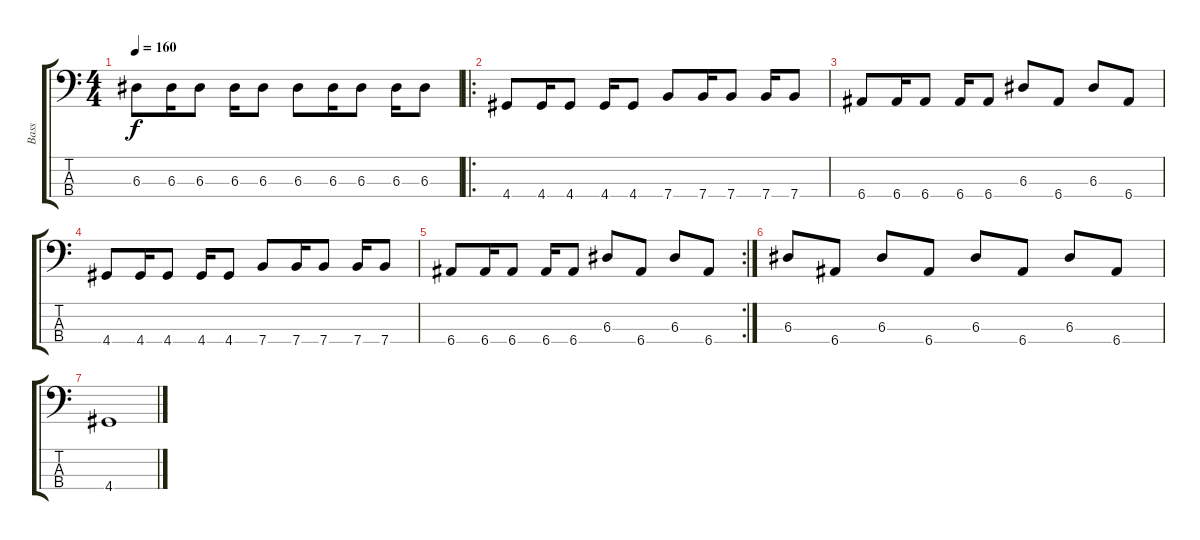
\track ("Bass" "Bass") {instrument electricbasspick}
\staff {score tabs}
\tuning (G2 D2 A1 E1) {hide}
\ts (4 4)
\tempo 160
\clef f4
\ks c
6.3.8{dy f} 6.3.16 6.3.8 6.3.16 6.3.8 6.3.8 6.3.16 6.3.8 6.3.16 6.3.8 |
\ro
4.4.8 4.4.16 4.4.8 4.4.16 4.4.8 7.4.8 7.4.16 7.4.8 7.4.16 7.4.8 |
6.4.8 6.4.16 6.4.8 6.4.16 6.4.8 6.3.8 6.4.8 6.3.8 6.4.8 |
4.4.8 4.4.16 4.4.8 4.4.16 4.4.8 7.4.8 7.4.16 7.4.8 7.4.16 7.4.8 |
\rc 2
6.4.8 6.4.16 6.4.8 6.4.16 6.4.8 6.3.8 6.4.8 6.3.8 6.4.8 |
6.3.8 6.4.8 6.3.8 6.4.8 6.3.8 6.4.8 6.3.8 6.4.8 |
4.4.1
